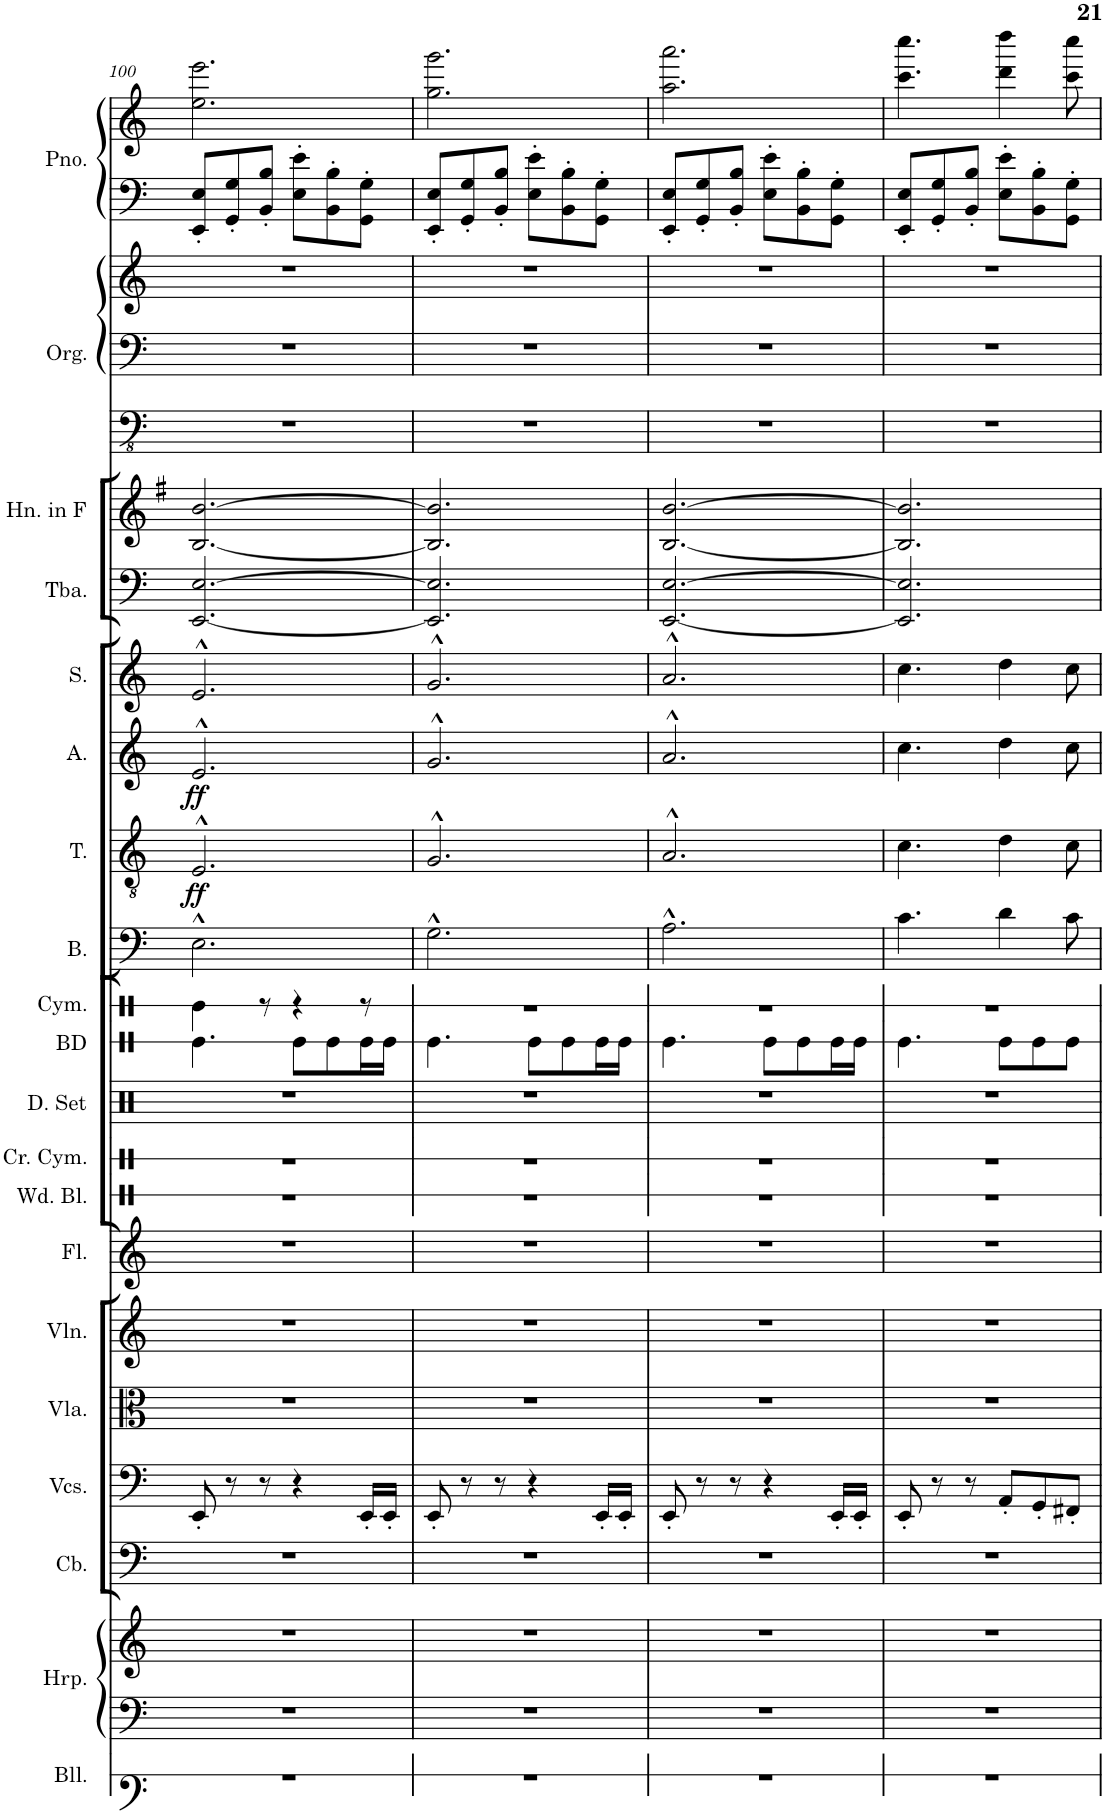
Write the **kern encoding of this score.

**kern	**kern	**kern	**kern	**kern	**kern	**kern	**kern	**kern	**kern	**kern	**kern	**kern	**dynam	**kern	**dynam	**kern	**kern	**kern	**kern	**kern	**kern	**kern	**kern
*part18	*part17	*part17	*part16	*part15	*part14	*part13	*part12	*part11	*part10	*part9	*part8	*part7	*part7	*part6	*part6	*part5	*part4	*part3	*part2	*part2	*part2	*part1	*part1
*staff22	*staff21	*staff20	*staff19	*staff18	*staff17	*staff16	*staff15	*staff14	*staff13	*staff12	*staff11	*staff10	*staff10	*staff9	*staff9	*staff8	*staff7	*staff6	*staff5	*staff4	*staff3	*staff2	*staff1
*I"Bells	*I"Harp	*	*I"Contrabass	*I"Violoncellos	*I"Viola	*I"Violin	*I"Flute	*I"Crash Cymbal	*I"Drumset	*I"Cymbal	*I"Bass	*I"Tenor	*	*I"Alto	*	*I"Soprano	*I"Tuba	*I"Horn in F	*I"Pipe Organ	*	*	*I"Piano	*
*I'Bll.	*I'Hrp.	*	*I'Cb.	*I'Vcs.	*I'Vla.	*I'Vln.	*I'Fl.	*I'Cr. Cym.	*I'D. Set	*I'Cym.	*I'B.	*I'T.	*	*I'A.	*	*I'S.	*I'Tba.	*I'Hn. in F	*I'Org.	*	*	*I'Pno.	*
!!LO:PB:g=z
*clefF4	*clefF4	*clefG2	*clefF4	*clefF4	*clefC3	*clefG2	*clefG2	*clefX	*clefX	*clefX	*clefF4	*clefGv2	*	*clefG2	*	*clefG2	*clefF4	*clefG2	*clefFv4	*clefF4	*clefG2	*clefF4	*clefG2
*	*	*	*Trd7c12	*	*	*	*	*	*	*	*	*	*	*	*	*	*	*Trd4c7	*	*	*	*	*
*k[]	*k[]	*k[]	*k[]	*k[]	*k[]	*k[]	*k[]	*k[]	*k[]	*k[]	*k[]	*k[]	*	*k[]	*	*k[]	*k[]	*k[f#]	*k[]	*k[]	*k[]	*k[]	*k[]
*M6/8	*M6/8	*M6/8	*M6/8	*M6/8	*M6/8	*M6/8	*M6/8	*M6/8	*M6/8	*M6/8	*M6/8	*M6/8	*	*M6/8	*	*M6/8	*M6/8	*M6/8	*M6/8	*M6/8	*M6/8	*M6/8	*M6/8
=100	=100	=100	=100	=100	=100	=100	=100	=100	=100	=100	=100	=100	=100	=100	=100	=100	=100	=100	=100	=100	=100	=100	=100
!	!	!	!	!	!	!	!	!	!	!	!	!	!LO:DY:b	!	!LO:DY:b	!	!	!	!	!	!	!	!
2.r	2.r	2.r	2.r	8EE'/	2.r	2.r	2.r	2.r	2.r	4Re\	2.E^^\	2.E^^/	ff	2.e^^/	ff	2.e^^/	[2.EE/ [2.E/	[2.B/ [2.b/	2.r	2.r	2.r	8EE/' 8E/'L	2.ee\ 2.eee\
.	.	.	.	8r	.	.	.	.	.	.	.	.	.	.	.	.	.	.	.	.	.	8GG/' 8G/'	.
.	.	.	.	8r	.	.	.	.	.	8r	.	.	.	.	.	.	.	.	.	.	.	8BB/' 8B/'J	.
.	.	.	.	4r	.	.	.	.	.	4r	.	.	.	.	.	.	.	.	.	.	.	8E\' 8e\'L	.
.	.	.	.	.	.	.	.	.	.	.	.	.	.	.	.	.	.	.	.	.	.	8BB\' 8B\'	.
.	.	.	.	16EE'/LL	.	.	.	.	.	8r	.	.	.	.	.	.	.	.	.	.	.	8GG\' 8G\'J	.
.	.	.	.	16EE'/JJ	.	.	.	.	.	.	.	.	.	.	.	.	.	.	.	.	.	.	.
=101	=101	=101	=101	=101	=101	=101	=101	=101	=101	=101	=101	=101	=101	=101	=101	=101	=101	=101	=101	=101	=101	=101	=101
2.r	2.r	2.r	2.r	8EE'/	2.r	2.r	2.r	2.r	2.r	2.r	2.G^^\	2.G^^/	.	2.g^^/	.	2.g^^/	2.EE/] 2.E/]	2.B/] 2.b/]	2.r	2.r	2.r	8EE/' 8E/'L	2.gg\ 2.ggg\
.	.	.	.	8r	.	.	.	.	.	.	.	.	.	.	.	.	.	.	.	.	.	8GG/' 8G/'	.
.	.	.	.	8r	.	.	.	.	.	.	.	.	.	.	.	.	.	.	.	.	.	8BB/' 8B/'J	.
.	.	.	.	4r	.	.	.	.	.	.	.	.	.	.	.	.	.	.	.	.	.	8E\' 8e\'L	.
.	.	.	.	.	.	.	.	.	.	.	.	.	.	.	.	.	.	.	.	.	.	8BB\' 8B\'	.
.	.	.	.	16EE'/LL	.	.	.	.	.	.	.	.	.	.	.	.	.	.	.	.	.	8GG\' 8G\'J	.
.	.	.	.	16EE'/JJ	.	.	.	.	.	.	.	.	.	.	.	.	.	.	.	.	.	.	.
=102	=102	=102	=102	=102	=102	=102	=102	=102	=102	=102	=102	=102	=102	=102	=102	=102	=102	=102	=102	=102	=102	=102	=102
2.r	2.r	2.r	2.r	8EE'/	2.r	2.r	2.r	2.r	2.r	2.r	2.A^^\	2.A^^/	.	2.a^^/	.	2.a^^/	[2.EE/ [2.E/	[2.B/ [2.b/	2.r	2.r	2.r	8EE/' 8E/'L	2.aa\ 2.aaa\
.	.	.	.	8r	.	.	.	.	.	.	.	.	.	.	.	.	.	.	.	.	.	8GG/' 8G/'	.
.	.	.	.	8r	.	.	.	.	.	.	.	.	.	.	.	.	.	.	.	.	.	8BB/' 8B/'J	.
.	.	.	.	4r	.	.	.	.	.	.	.	.	.	.	.	.	.	.	.	.	.	8E\' 8e\'L	.
.	.	.	.	.	.	.	.	.	.	.	.	.	.	.	.	.	.	.	.	.	.	8BB\' 8B\'	.
.	.	.	.	16EE'/LL	.	.	.	.	.	.	.	.	.	.	.	.	.	.	.	.	.	8GG\' 8G\'J	.
.	.	.	.	16EE'/JJ	.	.	.	.	.	.	.	.	.	.	.	.	.	.	.	.	.	.	.
=103	=103	=103	=103	=103	=103	=103	=103	=103	=103	=103	=103	=103	=103	=103	=103	=103	=103	=103	=103	=103	=103	=103	=103
2.r	2.r	2.r	2.r	8EE'/	2.r	2.r	2.r	2.r	2.r	2.r	4.c\	4.c\	.	4.cc\	.	4.cc\	2.EE/] 2.E/]	2.B/] 2.b/]	2.r	2.r	2.r	8EE/' 8E/'L	4.ccc\ 4.cccc\
.	.	.	.	8r	.	.	.	.	.	.	.	.	.	.	.	.	.	.	.	.	.	8GG/' 8G/'	.
.	.	.	.	8r	.	.	.	.	.	.	.	.	.	.	.	.	.	.	.	.	.	8BB/' 8B/'J	.
.	.	.	.	8AA'/L	.	.	.	.	.	.	4d\	4d\	.	4dd\	.	4dd\	.	.	.	.	.	8E\' 8e\'L	4ddd\ 4dddd\
.	.	.	.	8GG'/	.	.	.	.	.	.	.	.	.	.	.	.	.	.	.	.	.	8BB\' 8B\'	.
.	.	.	.	8FF#X'/J	.	.	.	.	.	.	8c\	8c\	.	8cc\	.	8cc\	.	.	.	.	.	8GG\' 8G\'J	8ccc\ 8cccc\
=	=	=	=	=	=	=	=	=	=	=	=	=	=	=	=	=	=	=	=	=	=	=	=
*-	*-	*-	*-	*-	*-	*-	*-	*-	*-	*-	*-	*-	*-	*-	*-	*-	*-	*-	*-	*-	*-	*-	*-
